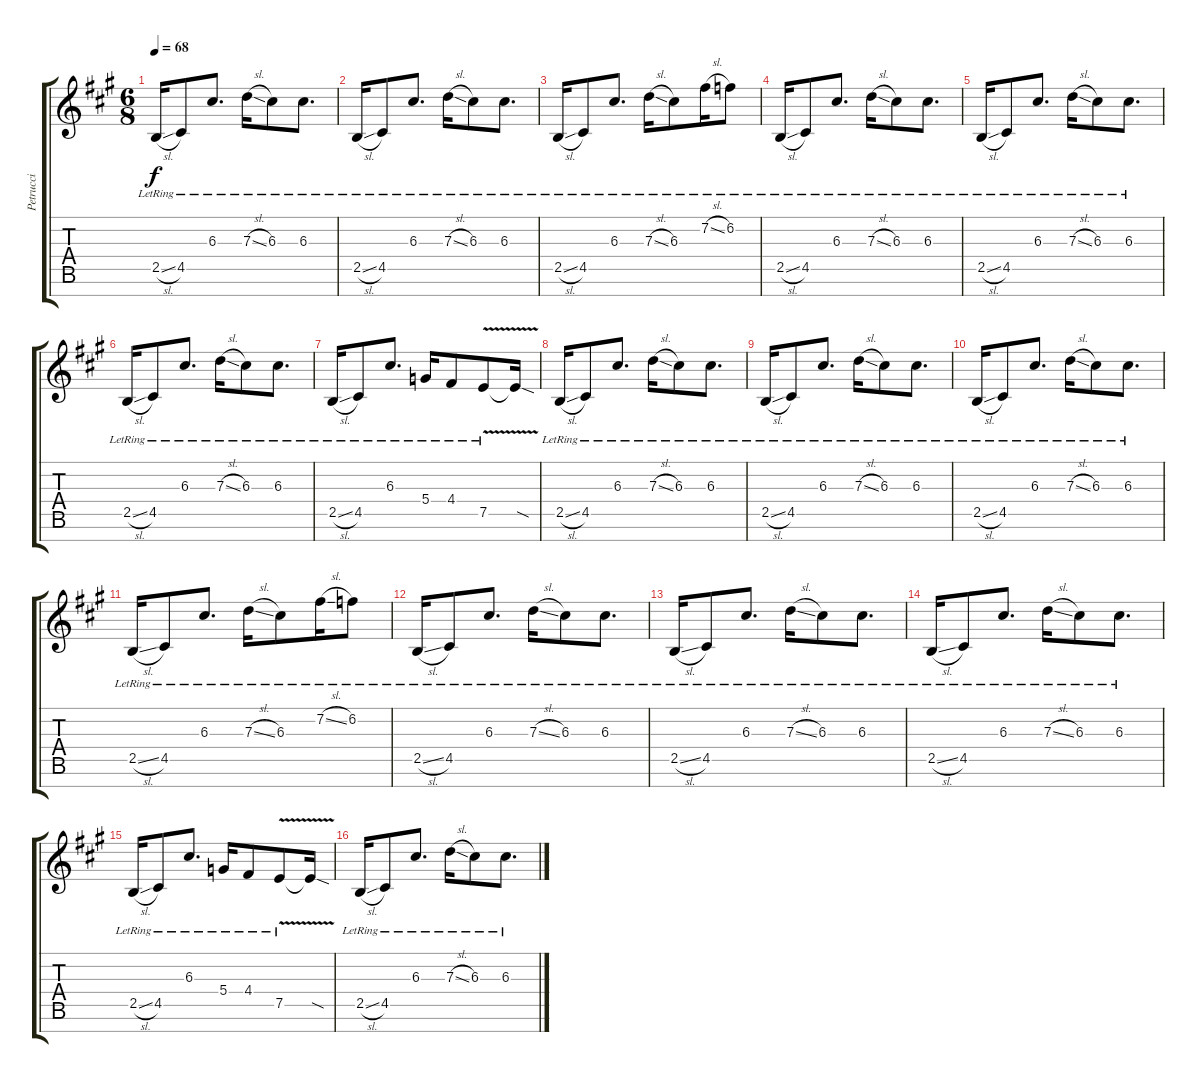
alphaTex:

\track ("Petrucci" "Petrucci") {instrument electricguitarjazz}
\staff {score tabs}
\tuning (E4 B3 G3 D3 A2 E2 B1) {hide}
\ts (6 8)
\tempo 68
\clef g2
\ks a
2.5{sl lr}.16{dy f} 4.5{lr}.8 6.3{lr}.8{d} 7.3{sl lr}.16 6.3{lr}.8 6.3{lr}.8{d} |
2.5{sl lr}.16 4.5{lr}.8 6.3{lr}.8{d} 7.3{sl lr}.16 6.3{lr}.8 6.3{lr}.8{d} |
2.5{sl lr}.16 4.5{lr}.8 6.3{lr}.8{d} 7.3{sl lr}.16 6.3{lr}.8 7.2{sl lr}.16 6.2{lr}.8 |
2.5{sl lr}.16 4.5{lr}.8 6.3{lr}.8{d} 7.3{sl lr}.16 6.3{lr}.8 6.3{lr}.8{d} |
2.5{sl lr}.16 4.5{lr}.8 6.3{lr}.8{d} 7.3{sl lr}.16 6.3{lr}.8 6.3{lr}.8{d} |
2.5{sl lr}.16 4.5{lr}.8 6.3{lr}.8{d} 7.3{sl lr}.16 6.3{lr}.8 6.3{lr}.8{d} |
2.5{sl lr}.16 4.5{lr}.8 6.3{lr}.8{d} 5.4{lr}.16 4.4{lr}.8 7.5{v lr}.8 7.5{sod t}.16 |
2.5{sl lr}.16 4.5{lr}.8 6.3{lr}.8{d} 7.3{sl lr}.16 6.3{lr}.8 6.3{lr}.8{d} |
2.5{sl lr}.16 4.5{lr}.8 6.3{lr}.8{d} 7.3{sl lr}.16 6.3{lr}.8 6.3{lr}.8{d} |
2.5{sl lr}.16 4.5{lr}.8 6.3{lr}.8{d} 7.3{sl lr}.16 6.3{lr}.8 6.3{lr}.8{d} |
2.5{sl lr}.16 4.5{lr}.8 6.3{lr}.8{d} 7.3{sl lr}.16 6.3{lr}.8 7.2{sl lr}.16 6.2{lr}.8 |
2.5{sl lr}.16 4.5{lr}.8 6.3{lr}.8{d} 7.3{sl lr}.16 6.3{lr}.8 6.3{lr}.8{d} |
2.5{sl lr}.16 4.5{lr}.8 6.3{lr}.8{d} 7.3{sl lr}.16 6.3{lr}.8 6.3{lr}.8{d} |
2.5{sl lr}.16 4.5{lr}.8 6.3{lr}.8{d} 7.3{sl lr}.16 6.3{lr}.8 6.3{lr}.8{d} |
2.5{sl lr}.16 4.5{lr}.8 6.3{lr}.8{d} 5.4{lr}.16 4.4{lr}.8 7.5{v lr}.8 7.5{sod t}.16 |
2.5{sl lr}.16 4.5{lr}.8 6.3{lr}.8{d} 7.3{sl lr}.16 6.3{lr}.8 6.3{lr}.8{d}
